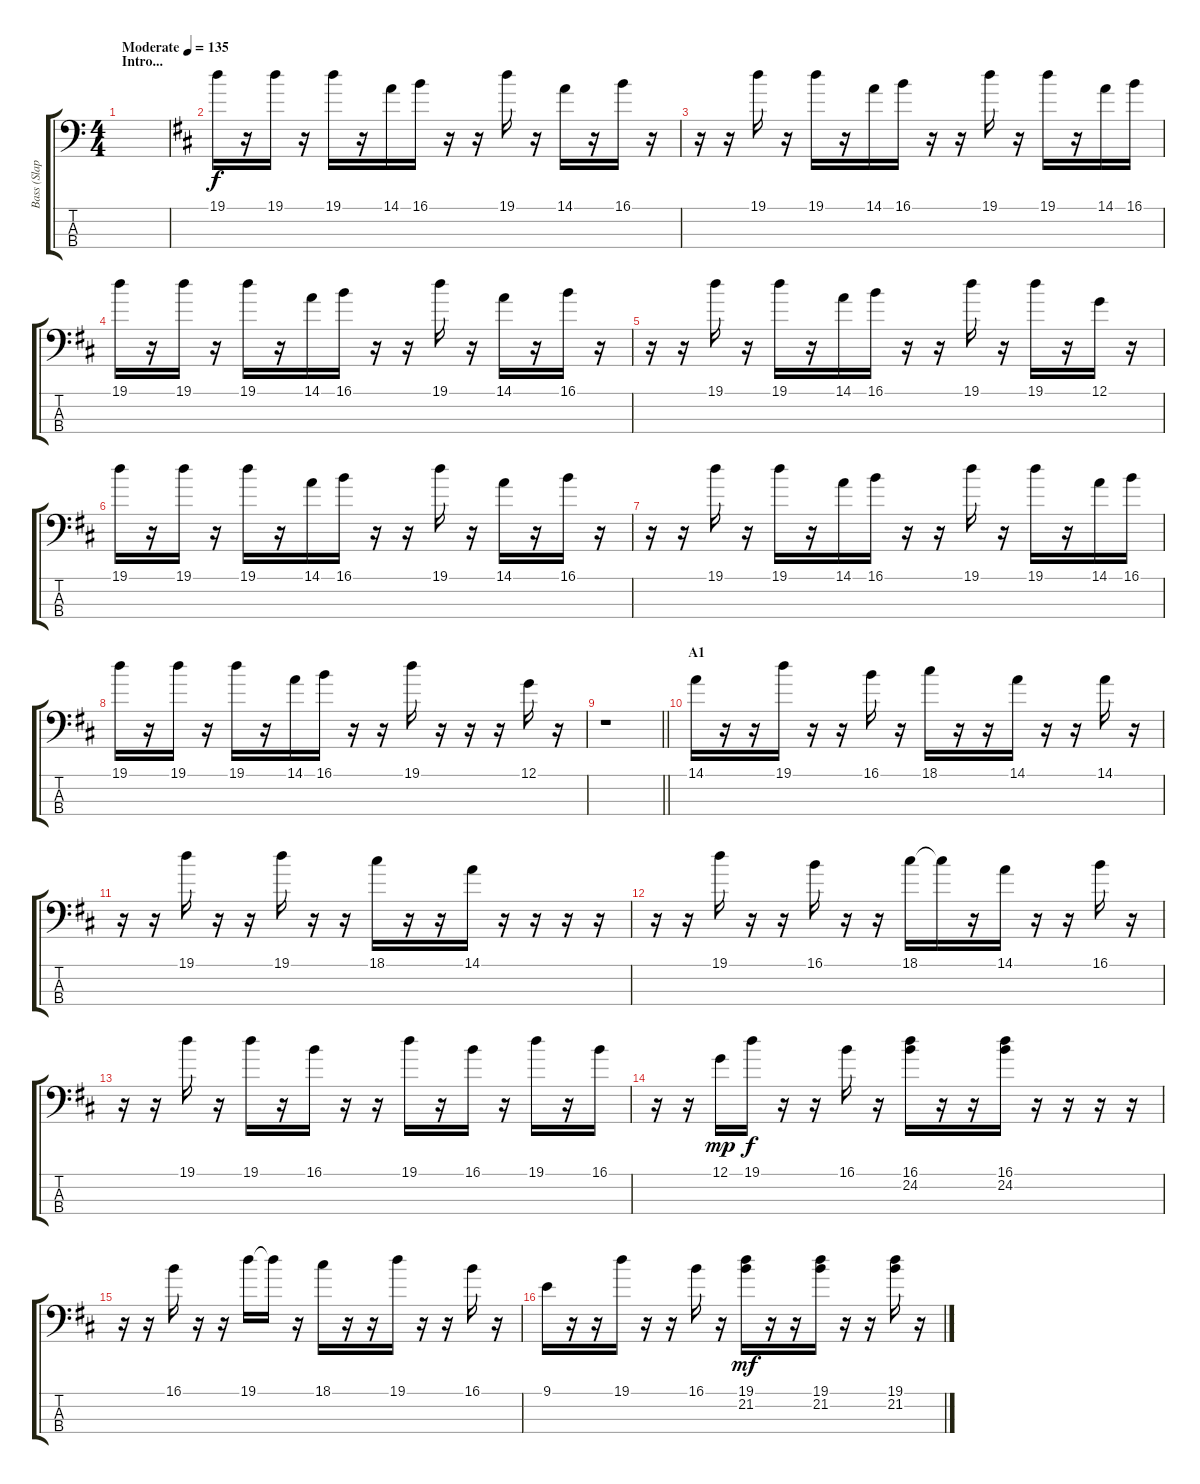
\track ("Bass (Slap)" "Bass (Slap") {instrument slapbass1}
\staff {score tabs}
\tuning (G2 D2 A1 E1) {hide}
\ts (4 4)
\section ("" "Intro...")
\tempo (135 "Moderate")
\clef f4
\ks c
|
\ks d
19.1.16 r.16 19.1.16 r.16 19.1.16 r.16 14.1.16 16.1.16 r.16 r.16 19.1.16 r.16 14.1.16 r.16 16.1.16 r.16 |
r.16 r.16 19.1.16 r.16 19.1.16 r.16 14.1.16 16.1.16 r.16 r.16 19.1.16 r.16 19.1.16 r.16 14.1.16 16.1.16 |
19.1.16 r.16 19.1.16 r.16 19.1.16 r.16 14.1.16 16.1.16 r.16 r.16 19.1.16 r.16 14.1.16 r.16 16.1.16 r.16 |
r.16 r.16 19.1.16 r.16 19.1.16 r.16 14.1.16 16.1.16 r.16 r.16 19.1.16 r.16 19.1.16 r.16 12.1.16 r.16 |
19.1.16 r.16 19.1.16 r.16 19.1.16 r.16 14.1.16 16.1.16 r.16 r.16 19.1.16 r.16 14.1.16 r.16 16.1.16 r.16 |
r.16 r.16 19.1.16 r.16 19.1.16 r.16 14.1.16 16.1.16 r.16 r.16 19.1.16 r.16 19.1.16 r.16 14.1.16 16.1.16 |
19.1.16 r.16 19.1.16 r.16 19.1.16 r.16 14.1.16 16.1.16 r.16 r.16 19.1.16 r.16 r.16 r.16 12.1.16 r.16 |
\barLineRight lightlight
r.1 |
\section ("" "A1")
14.1.16 r.16 r.16 19.1.16 r.16 r.16 16.1.16 r.16 18.1.16 r.16 r.16 14.1.16 r.16 r.16 14.1.16 r.16 |
r.16 r.16 19.1.16 r.16 r.16 19.1.16 r.16 r.16 18.1.16 r.16 r.16 14.1.16 r.16 r.16 r.16 r.16 |
r.16 r.16 19.1.16 r.16 r.16 16.1.16 r.16 r.16 18.1.16 18.1{t}.16 r.16 14.1.16 r.16 r.16 16.1.16 r.16 |
r.16 r.16 19.1.16 r.16 19.1.16 r.16 16.1.16 r.16 r.16 19.1.16 r.16 16.1.16 r.16 19.1.16 r.16 16.1.16 |
r.16 r.16 12.1.16{dy mp} 19.1.16{dy f} r.16 r.16 16.1.16 r.16 (16.1 24.2).16 r.16 r.16 (16.1 24.2).16 r.16 r.16 r.16 r.16 |
r.16 r.16 16.1.16 r.16 r.16 19.1.16 19.1{t}.16 r.16 18.1.16 r.16 r.16 19.1.16 r.16 r.16 16.1.16 r.16 |
9.1.16 r.16 r.16 19.1.16 r.16 r.16 16.1.16 r.16 (19.1 21.2).16{dy mf} r.16 r.16 (19.1 21.2).16 r.16 r.16 (19.1 21.2).16 r.16
